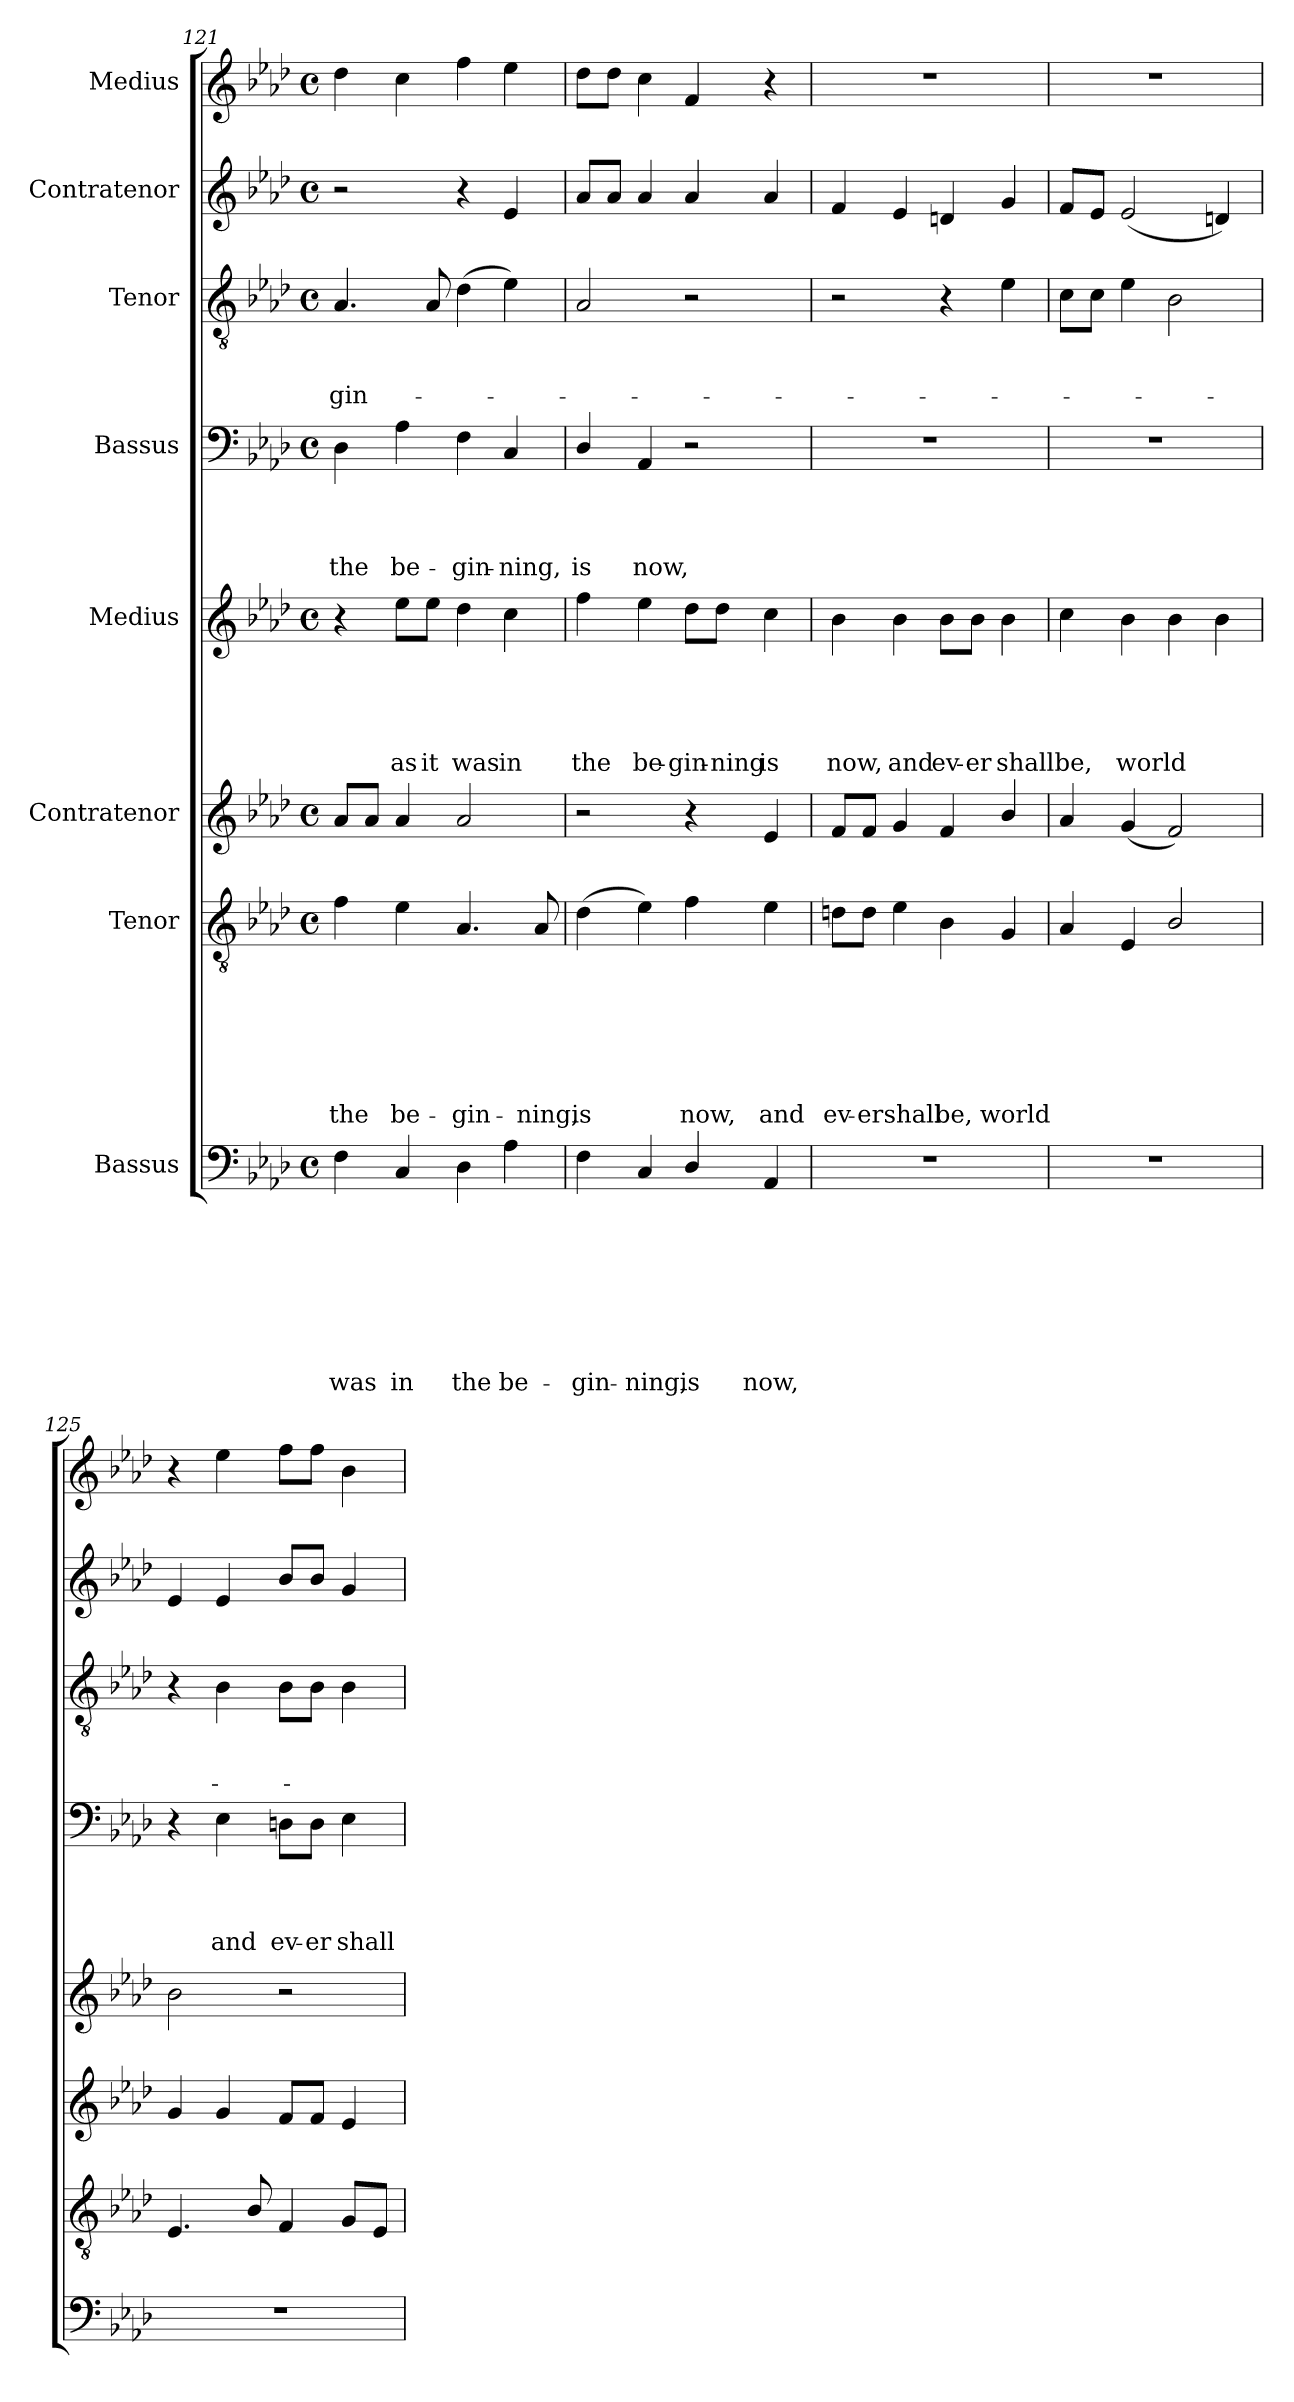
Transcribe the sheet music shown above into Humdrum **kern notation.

**kern	**text	**text	**text	**text	**text	**text	**text	**text	**kern	**text	**text	**text	**text	**text	**text	**text	**kern	**kern	**text	**text	**text	**text	**text	**kern	**text	**text	**text	**text	**kern	**text	**text	**text	**kern	**kern
*part8	*part8	*part8	*part8	*part8	*part8	*part8	*part8	*part8	*part7	*part7	*part7	*part7	*part7	*part7	*part7	*part7	*part6	*part5	*part5	*part5	*part5	*part5	*part5	*part4	*part4	*part4	*part4	*part4	*part3	*part3	*part3	*part3	*part2	*part1
*staff8	*staff8	*staff8	*staff8	*staff8	*staff8	*staff8	*staff8	*staff8	*staff7	*staff7	*staff7	*staff7	*staff7	*staff7	*staff7	*staff7	*staff6	*staff5	*staff5	*staff5	*staff5	*staff5	*staff5	*staff4	*staff4	*staff4	*staff4	*staff4	*staff3	*staff3	*staff3	*staff3	*staff2	*staff1
*I"Bassus	*	*	*	*	*	*	*	*	*I"Tenor	*	*	*	*	*	*	*	*I"Contratenor	*I"Medius	*	*	*	*	*	*I"Bassus	*	*	*	*	*I"Tenor	*	*	*	*I"Contratenor	*I"Medius
*clefF4	*	*	*	*	*	*	*	*	*clefGv2	*	*	*	*	*	*	*	*clefG2	*clefG2	*	*	*	*	*	*clefF4	*	*	*	*	*clefGv2	*	*	*	*clefG2	*clefG2
*k[b-e-a-d-]	*	*	*	*	*	*	*	*	*k[b-e-a-d-]	*	*	*	*	*	*	*	*k[b-e-a-d-]	*k[b-e-a-d-]	*	*	*	*	*	*k[b-e-a-d-]	*	*	*	*	*k[b-e-a-d-]	*	*	*	*k[b-e-a-d-]	*k[b-e-a-d-]
*A-:	*	*	*	*	*	*	*	*	*A-:	*	*	*	*	*	*	*	*A-:	*A-:	*	*	*	*	*	*A-:	*	*	*	*	*A-:	*	*	*	*A-:	*A-:
*M4/4	*	*	*	*	*	*	*	*	*M4/4	*	*	*	*	*	*	*	*M4/4	*M4/4	*	*	*	*	*	*M4/4	*	*	*	*	*M4/4	*	*	*	*M4/4	*M4/4
*met(c)	*	*	*	*	*	*	*	*	*met(c)	*	*	*	*	*	*	*	*met(c)	*met(c)	*	*	*	*	*	*met(c)	*	*	*	*	*met(c)	*	*	*	*met(c)	*met(c)
=121	=121	=121	=121	=121	=121	=121	=121	=121	=121	=121	=121	=121	=121	=121	=121	=121	=121	=121	=121	=121	=121	=121	=121	=121	=121	=121	=121	=121	=121	=121	=121	=121	=121	=121
!	!	!	!	!	!	!	!	!LO:LY:b	!	!	!	!	!	!	!	!LO:LY:b	!	!	!	!	!	!	!	!	!	!	!	!LO:LY:b	!	!	!	!LO:LY:b	!	!
4F\	.	.	.	.	.	.	.	was	4f\	.	.	.	.	.	.	the	8a-/L	4r	.	.	.	.	.	4D-\	.	.	.	the	4.A-/	.	.	-gin-	2r	4dd-\
.	.	.	.	.	.	.	.	.	.	.	.	.	.	.	.	.	8a-/J	.	.	.	.	.	.	.	.	.	.	.	.	.	.	.	.	.
!	!	!	!	!	!	!	!	!LO:LY:b	!	!	!	!	!	!	!	!LO:LY:b	!	!	!	!	!	!	!LO:LY:b	!	!	!	!	!LO:LY:b	!	!	!	!	!	!
4C/	.	.	.	.	.	.	.	in	4e-\	.	.	.	.	.	.	be-	4a-/	8ee-\L	.	.	.	.	as	4A-\	.	.	.	be-	.	.	.	.	.	4cc\
!	!	!	!	!	!	!	!	!	!	!	!	!	!	!	!	!	!	!	!	!	!	!	!LO:LY:b	!	!	!	!	!	!	!	!	!	!	!
.	.	.	.	.	.	.	.	.	.	.	.	.	.	.	.	.	.	8ee-\J	.	.	.	.	it	.	.	.	.	.	8A-/	.	.	.	.	.
!	!	!	!	!	!	!	!	!LO:LY:b	!	!	!	!	!	!	!	!LO:LY:b	!	!	!	!	!	!	!LO:LY:b	!	!	!	!	!LO:LY:b	!	!	!	!	!	!
4D-\	.	.	.	.	.	.	.	the	4.A-/	.	.	.	.	.	.	-gin-	2a-/	4dd-\	.	.	.	.	was	4F\	.	.	.	-gin-	(>4d-\	.	.	.	4r	4ff\
!	!	!	!	!	!	!	!	!LO:LY:b	!	!	!	!	!	!	!	!	!	!	!	!	!	!	!LO:LY:b	!	!	!	!	!LO:LY:b	!	!	!	!	!	!
4A-\	.	.	.	.	.	.	.	be-	.	.	.	.	.	.	.	.	.	4cc\	.	.	.	.	in	4C/	.	.	.	-ning,	4e-\)	.	.	.	4e-/	4ee-\
!	!	!	!	!	!	!	!	!	!	!	!	!	!	!	!	!LO:LY:b	!	!	!	!	!	!	!	!	!	!	!	!	!	!	!	!	!	!
.	.	.	.	.	.	.	.	.	8A-/	.	.	.	.	.	.	-ning,	.	.	.	.	.	.	.	.	.	.	.	.	.	.	.	.	.	.
!!LO:LB:g=z
=122	=122	=122	=122	=122	=122	=122	=122	=122	=122	=122	=122	=122	=122	=122	=122	=122	=122	=122	=122	=122	=122	=122	=122	=122	=122	=122	=122	=122	=122	=122	=122	=122	=122	=122
!	!	!	!	!	!	!	!	!LO:LY:b	!	!	!	!	!	!	!	!LO:LY:b	!	!	!	!	!	!	!LO:LY:b	!	!	!	!	!LO:LY:b	!	!	!	!	!	!
4F\	.	.	.	.	.	.	.	-gin-	(>4d-\	.	.	.	.	.	.	is	2r	4ff\	.	.	.	.	the	4D-/	.	.	.	is	2A-/	.	.	.	8a-/L	8dd-\L
.	.	.	.	.	.	.	.	.	.	.	.	.	.	.	.	.	.	.	.	.	.	.	.	.	.	.	.	.	.	.	.	.	8a-/J	8dd-\J
!	!	!	!	!	!	!	!	!LO:LY:b	!	!	!	!	!	!	!	!	!	!	!	!	!	!	!LO:LY:b	!	!	!	!	!LO:LY:b	!	!	!	!	!	!
4C/	.	.	.	.	.	.	.	-ning,	4e-\)	.	.	.	.	.	.	.	.	4ee-\	.	.	.	.	be-	4AA-/	.	.	.	now,	.	.	.	.	4a-/	4cc\
!	!	!	!	!	!	!	!	!LO:LY:b	!	!	!	!	!	!	!	!LO:LY:b	!	!	!	!	!	!	!LO:LY:b	!	!	!	!	!	!	!	!	!	!	!
4D-/	.	.	.	.	.	.	.	is	4f\	.	.	.	.	.	.	now,	4r	8dd-\L	.	.	.	.	-gin-	2r	.	.	.	.	2r	.	.	.	4a-/	4f/
!	!	!	!	!	!	!	!	!	!	!	!	!	!	!	!	!	!	!	!	!	!	!	!LO:LY:b	!	!	!	!	!	!	!	!	!	!	!
.	.	.	.	.	.	.	.	.	.	.	.	.	.	.	.	.	.	8dd-\J	.	.	.	.	-ning	.	.	.	.	.	.	.	.	.	.	.
!	!	!	!	!	!	!	!	!LO:LY:b	!	!	!	!	!	!	!	!LO:LY:b	!	!	!	!	!	!	!LO:LY:b	!	!	!	!	!	!	!	!	!	!	!
4AA-/	.	.	.	.	.	.	.	now,	4e-\	.	.	.	.	.	.	and	4e-/	4cc\	.	.	.	.	is	.	.	.	.	.	.	.	.	.	4a-/	4r
=123	=123	=123	=123	=123	=123	=123	=123	=123	=123	=123	=123	=123	=123	=123	=123	=123	=123	=123	=123	=123	=123	=123	=123	=123	=123	=123	=123	=123	=123	=123	=123	=123	=123	=123
!	!	!	!	!	!	!	!	!	!	!	!	!	!	!	!	!LO:LY:b	!	!	!	!	!	!	!LO:LY:b	!	!	!	!	!	!	!	!	!	!	!
1r	.	.	.	.	.	.	.	.	8dn\L	.	.	.	.	.	.	ev-	8f/L	4b-\	.	.	.	.	now,	1r	.	.	.	.	2r	.	.	.	4f/	1r
!	!	!	!	!	!	!	!	!	!	!	!	!	!	!	!	!LO:LY:b	!	!	!	!	!	!	!	!	!	!	!	!	!	!	!	!	!	!
.	.	.	.	.	.	.	.	.	8d\J	.	.	.	.	.	.	-er	8f/J	.	.	.	.	.	.	.	.	.	.	.	.	.	.	.	.	.
!	!	!	!	!	!	!	!	!	!	!	!	!	!	!	!	!LO:LY:b	!	!	!	!	!	!	!LO:LY:b	!	!	!	!	!	!	!	!	!	!	!
.	.	.	.	.	.	.	.	.	4e-\	.	.	.	.	.	.	shall	4g/	4b-\	.	.	.	.	and	.	.	.	.	.	.	.	.	.	4e-/	.
!	!	!	!	!	!	!	!	!	!	!	!	!	!	!	!	!LO:LY:b	!	!	!	!	!	!	!LO:LY:b	!	!	!	!	!	!	!	!	!	!	!
.	.	.	.	.	.	.	.	.	4B-\	.	.	.	.	.	.	be,	4f/	8b-\L	.	.	.	.	ev-	.	.	.	.	.	4r	.	.	.	4dn/	.
!	!	!	!	!	!	!	!	!	!	!	!	!	!	!	!	!	!	!	!	!	!	!	!LO:LY:b	!	!	!	!	!	!	!	!	!	!	!
.	.	.	.	.	.	.	.	.	.	.	.	.	.	.	.	.	.	8b-\J	.	.	.	.	-er	.	.	.	.	.	.	.	.	.	.	.
!	!	!	!	!	!	!	!	!	!	!	!	!	!	!	!	!LO:LY:b	!	!	!	!	!	!	!LO:LY:b	!	!	!	!	!	!	!	!	!	!	!
.	.	.	.	.	.	.	.	.	4G/	.	.	.	.	.	.	world	4b-/	4b-\	.	.	.	.	shall	.	.	.	.	.	4e-\	.	.	.	4g/	.
=124	=124	=124	=124	=124	=124	=124	=124	=124	=124	=124	=124	=124	=124	=124	=124	=124	=124	=124	=124	=124	=124	=124	=124	=124	=124	=124	=124	=124	=124	=124	=124	=124	=124	=124
!	!	!	!	!	!	!	!	!	!	!	!	!	!	!	!	!	!	!	!	!	!	!	!LO:LY:b	!	!	!	!	!	!	!	!	!	!	!
1r	.	.	.	.	.	.	.	.	4A-/	.	.	.	.	.	.	.	4a-/	4cc\	.	.	.	.	be,	1r	.	.	.	.	8c\L	.	.	.	8f/L	1r
.	.	.	.	.	.	.	.	.	.	.	.	.	.	.	.	.	.	.	.	.	.	.	.	.	.	.	.	.	8c\J	.	.	.	8e-/J	.
!	!	!	!	!	!	!	!	!	!	!	!	!	!	!	!	!	!	!	!	!	!	!	!LO:LY:b	!	!	!	!	!	!	!	!	!	!	!
.	.	.	.	.	.	.	.	.	4E-/	.	.	.	.	.	.	.	(<4g/	4b-\	.	.	.	.	world	.	.	.	.	.	4e-\	.	.	.	(<2e-/	.
.	.	.	.	.	.	.	.	.	2B-/	.	.	.	.	.	.	.	2f/)	4b-\	.	.	.	.	.	.	.	.	.	.	2B-\	.	.	.	.	.
.	.	.	.	.	.	.	.	.	.	.	.	.	.	.	.	.	.	4b-\	.	.	.	.	.	.	.	.	.	.	.	.	.	.	4dn/)	.
=125	=125	=125	=125	=125	=125	=125	=125	=125	=125	=125	=125	=125	=125	=125	=125	=125	=125	=125	=125	=125	=125	=125	=125	=125	=125	=125	=125	=125	=125	=125	=125	=125	=125	=125
1r	.	.	.	.	.	.	.	.	4.E-/	.	.	.	.	.	.	.	4g/	2b-\	.	.	.	.	.	4r	.	.	.	.	4r	.	.	.	4e-/	4r
!	!	!	!	!	!	!	!	!	!	!	!	!	!	!	!	!	!	!	!	!	!	!	!	!	!	!	!	!LO:LY:b	!	!	!	!	!	!
.	.	.	.	.	.	.	.	.	.	.	.	.	.	.	.	.	4g/	.	.	.	.	.	.	4E-\	.	.	.	and	4B-\	.	.	.	4e-/	4ee-\
.	.	.	.	.	.	.	.	.	8B-/	.	.	.	.	.	.	.	.	.	.	.	.	.	.	.	.	.	.	.	.	.	.	.	.	.
!	!	!	!	!	!	!	!	!	!	!	!	!	!	!	!	!	!	!	!	!	!	!	!	!	!	!	!	!LO:LY:b	!	!	!	!	!	!
.	.	.	.	.	.	.	.	.	4F/	.	.	.	.	.	.	.	8f/L	2r	.	.	.	.	.	8Dn\L	.	.	.	ev-	8B-\L	.	.	.	8b-/L	8ff\L
!	!	!	!	!	!	!	!	!	!	!	!	!	!	!	!	!	!	!	!	!	!	!	!	!	!	!	!	!LO:LY:b	!	!	!	!	!	!
.	.	.	.	.	.	.	.	.	.	.	.	.	.	.	.	.	8f/J	.	.	.	.	.	.	8D\J	.	.	.	-er	8B-\J	.	.	.	8b-/J	8ff\J
!	!	!	!	!	!	!	!	!	!	!	!	!	!	!	!	!	!	!	!	!	!	!	!	!	!	!	!	!LO:LY:b	!	!	!	!	!	!
.	.	.	.	.	.	.	.	.	8G/L	.	.	.	.	.	.	.	4e-/	.	.	.	.	.	.	4E-\	.	.	.	shall	4B-\	.	.	.	4g/	4b-\
.	.	.	.	.	.	.	.	.	8E-/J	.	.	.	.	.	.	.	.	.	.	.	.	.	.	.	.	.	.	.	.	.	.	.	.	.
=	=	=	=	=	=	=	=	=	=	=	=	=	=	=	=	=	=	=	=	=	=	=	=	=	=	=	=	=	=	=	=	=	=	=
*-	*-	*-	*-	*-	*-	*-	*-	*-	*-	*-	*-	*-	*-	*-	*-	*-	*-	*-	*-	*-	*-	*-	*-	*-	*-	*-	*-	*-	*-	*-	*-	*-	*-	*-
